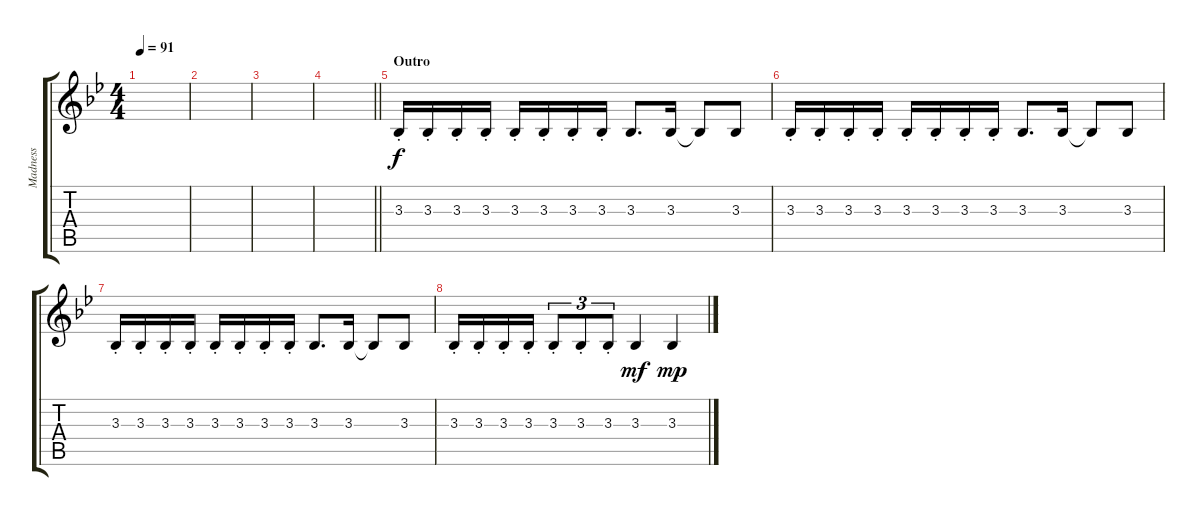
\track ("Madness" "Madness") {instrument altosax}
\staff {score tabs}
\tuning (E4 B3 G3 D3 A2 E2) {hide}
\ts (4 4)
\tempo 91
\clef g2
\ks bb
|
|
|
\barLineRight lightlight
|
\section ("" "Outro")
3.3{st}.16 3.3{st}.16 3.3{st}.16 3.3{st}.16 3.3{st}.16 3.3{st}.16 3.3{st}.16 3.3{st}.16 3.3.8{d} 3.3.16 3.3{t}.8 3.3.8 |
3.3{st}.16 3.3{st}.16 3.3{st}.16 3.3{st}.16 3.3{st}.16 3.3{st}.16 3.3{st}.16 3.3{st}.16 3.3.8{d} 3.3.16 3.3{t}.8 3.3.8 |
3.3{st}.16 3.3{st}.16 3.3{st}.16 3.3{st}.16 3.3{st}.16 3.3{st}.16 3.3{st}.16 3.3{st}.16 3.3.8{d} 3.3.16 3.3{t}.8 3.3.8 |
3.3{st}.16 3.3{st}.16 3.3{st}.16 3.3{st}.16 3.3{st}.8{tu (3 2)} 3.3{st}.8{tu (3 2)} 3.3{st}.8{tu (3 2)} 3.3.4{dy mf} 3.3.4{dy mp}
